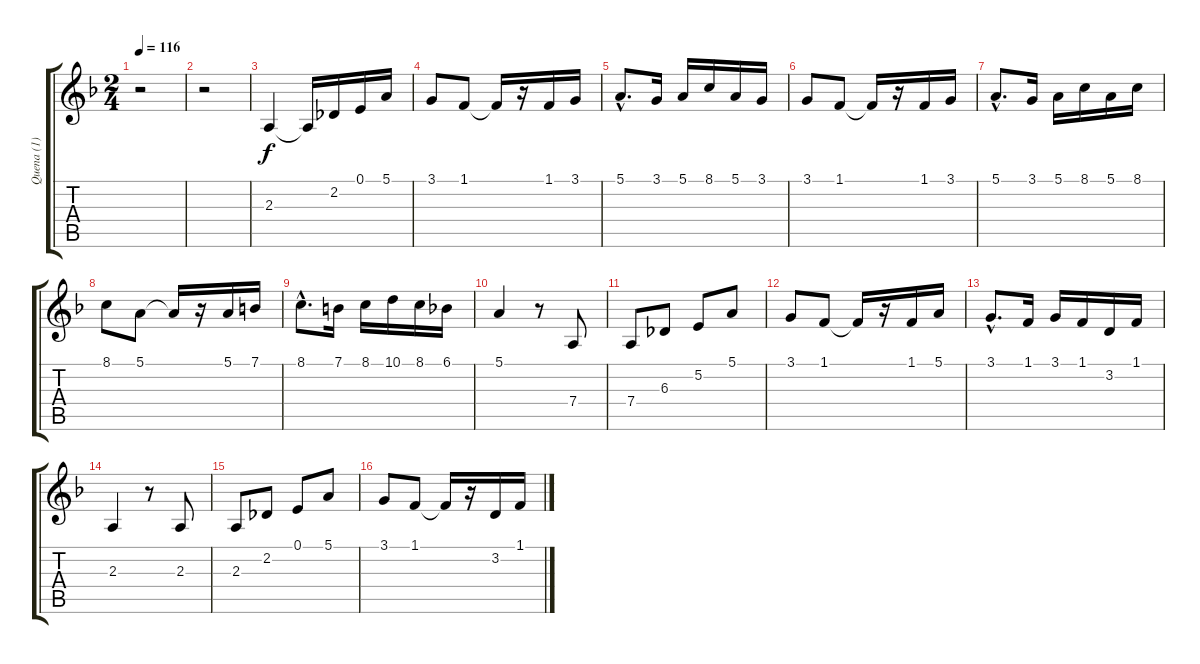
\track ("Quena (1)" "Quena (1)") {instrument flute}
\staff {score tabs}
\tuning (E4 B3 G3 D3 A2 E2) {hide}
\ts (2 4)
\tempo 116
\clef g2
\ks dminor
r.2{dy f} |
r.2 |
2.3.4 2.3{t}.16 2.2.16 0.1.16 5.1.16 |
3.1.8 1.1.8 1.1{t}.16 r.16 1.1.16 3.1.16 |
5.1{hac}.8{d} 3.1.16 5.1.16 8.1.16 5.1.16 3.1.16 |
3.1.8 1.1.8 1.1{t}.16 r.16 1.1.16 3.1.16 |
5.1{hac}.8{d} 3.1.16 5.1.16 8.1.16 5.1.16 8.1.16 |
8.1.8 5.1.8 5.1{t}.16 r.16 5.1.16 7.1.16 |
8.1{hac}.8{d} 7.1.16 8.1.16 10.1.16 8.1.16 6.1.16 |
5.1.4 r.8 7.4.8 |
7.4.8 6.3.8 5.2.8 5.1.8 |
3.1.8 1.1.8 1.1{t}.16 r.16 1.1.16 5.1.16 |
3.1{hac}.8{d} 1.1.16 3.1.16 1.1.16 3.2.16 1.1.16 |
2.3.4 r.8 2.3.8 |
2.3.8 2.2.8 0.1.8 5.1.8 |
3.1.8 1.1.8 1.1{t}.16 r.16 3.2.16 1.1.16
